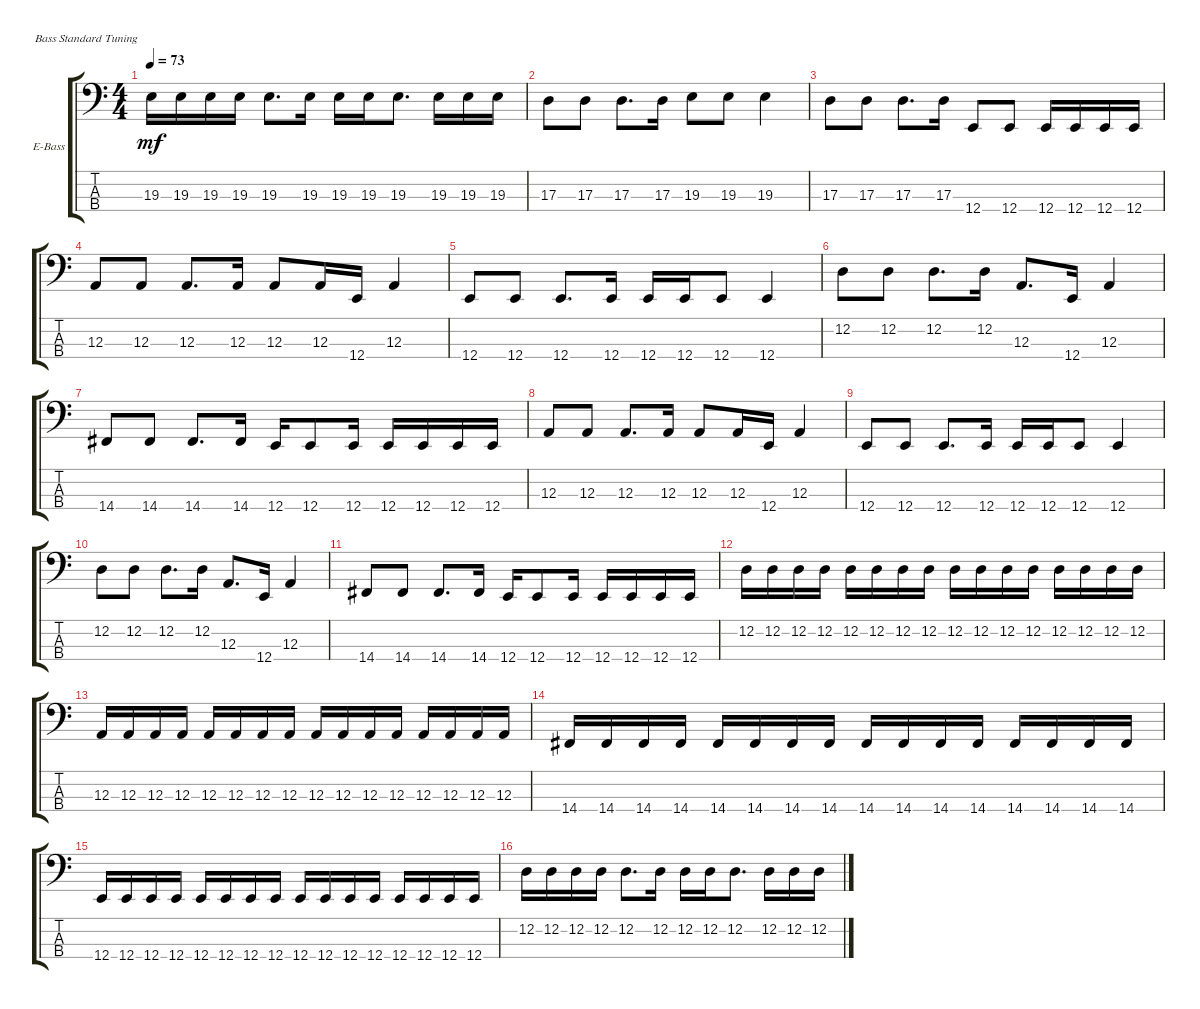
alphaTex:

\bracketExtendMode groupsimilarinstruments
\firstSystemTrackNameOrientation horizontal
\otherSystemsTrackNameOrientation horizontal
\track ("Bass Pick" "E-Bass") {instrument electricbassfinger}
\staff {score tabs}
\tuning (G2 D2 A1 E1)
\displaytranspose 0
\ts (4 4)
\tempo 73
\clef f4
\ks c
19.3.16{dy mf} 19.3.16 19.3.16 19.3.16 19.3.8{d} 19.3.16 19.3.16 19.3.16 19.3.8{d} 19.3.16 19.3.16 19.3.16 |
17.3.8 17.3.8 17.3.8{d} 17.3.16 19.3.8 19.3.8 19.3.4 |
17.3.8 17.3.8 17.3.8{d} 17.3.16 12.4.8 12.4.8 12.4.16 12.4.16 12.4.16 12.4.16 |
12.3.8 12.3.8 12.3.8{d} 12.3.16 12.3.8 12.3.16 12.4.16 12.3.4 |
12.4.8 12.4.8 12.4.8{d} 12.4.16 12.4.16 12.4.16 12.4.8 12.4.4 |
12.2.8 12.2.8 12.2.8{d} 12.2.16 12.3.8{d} 12.4.16 12.3.4 |
14.4.8 14.4.8 14.4.8{d} 14.4.16 12.4.16 12.4.8 12.4.16 12.4.16 12.4.16 12.4.16 12.4.16 |
12.3.8 12.3.8 12.3.8{d} 12.3.16 12.3.8 12.3.16 12.4.16 12.3.4 |
12.4.8 12.4.8 12.4.8{d} 12.4.16 12.4.16 12.4.16 12.4.8 12.4.4 |
12.2.8 12.2.8 12.2.8{d} 12.2.16 12.3.8{d} 12.4.16 12.3.4 |
14.4.8 14.4.8 14.4.8{d} 14.4.16 12.4.16 12.4.8 12.4.16 12.4.16 12.4.16 12.4.16 12.4.16 |
12.2.16 12.2.16 12.2.16 12.2.16 12.2.16 12.2.16 12.2.16 12.2.16 12.2.16 12.2.16 12.2.16 12.2.16 12.2.16 12.2.16 12.2.16 12.2.16 |
12.3.16 12.3.16 12.3.16 12.3.16 12.3.16 12.3.16 12.3.16 12.3.16 12.3.16 12.3.16 12.3.16 12.3.16 12.3.16 12.3.16 12.3.16 12.3.16 |
14.4.16 14.4.16 14.4.16 14.4.16 14.4.16 14.4.16 14.4.16 14.4.16 14.4.16 14.4.16 14.4.16 14.4.16 14.4.16 14.4.16 14.4.16 14.4.16 |
12.4.16 12.4.16 12.4.16 12.4.16 12.4.16 12.4.16 12.4.16 12.4.16 12.4.16 12.4.16 12.4.16 12.4.16 12.4.16 12.4.16 12.4.16 12.4.16 |
12.2.16 12.2.16 12.2.16 12.2.16 12.2.8{d} 12.2.16 12.2.16 12.2.16 12.2.8{d} 12.2.16 12.2.16 12.2.16
